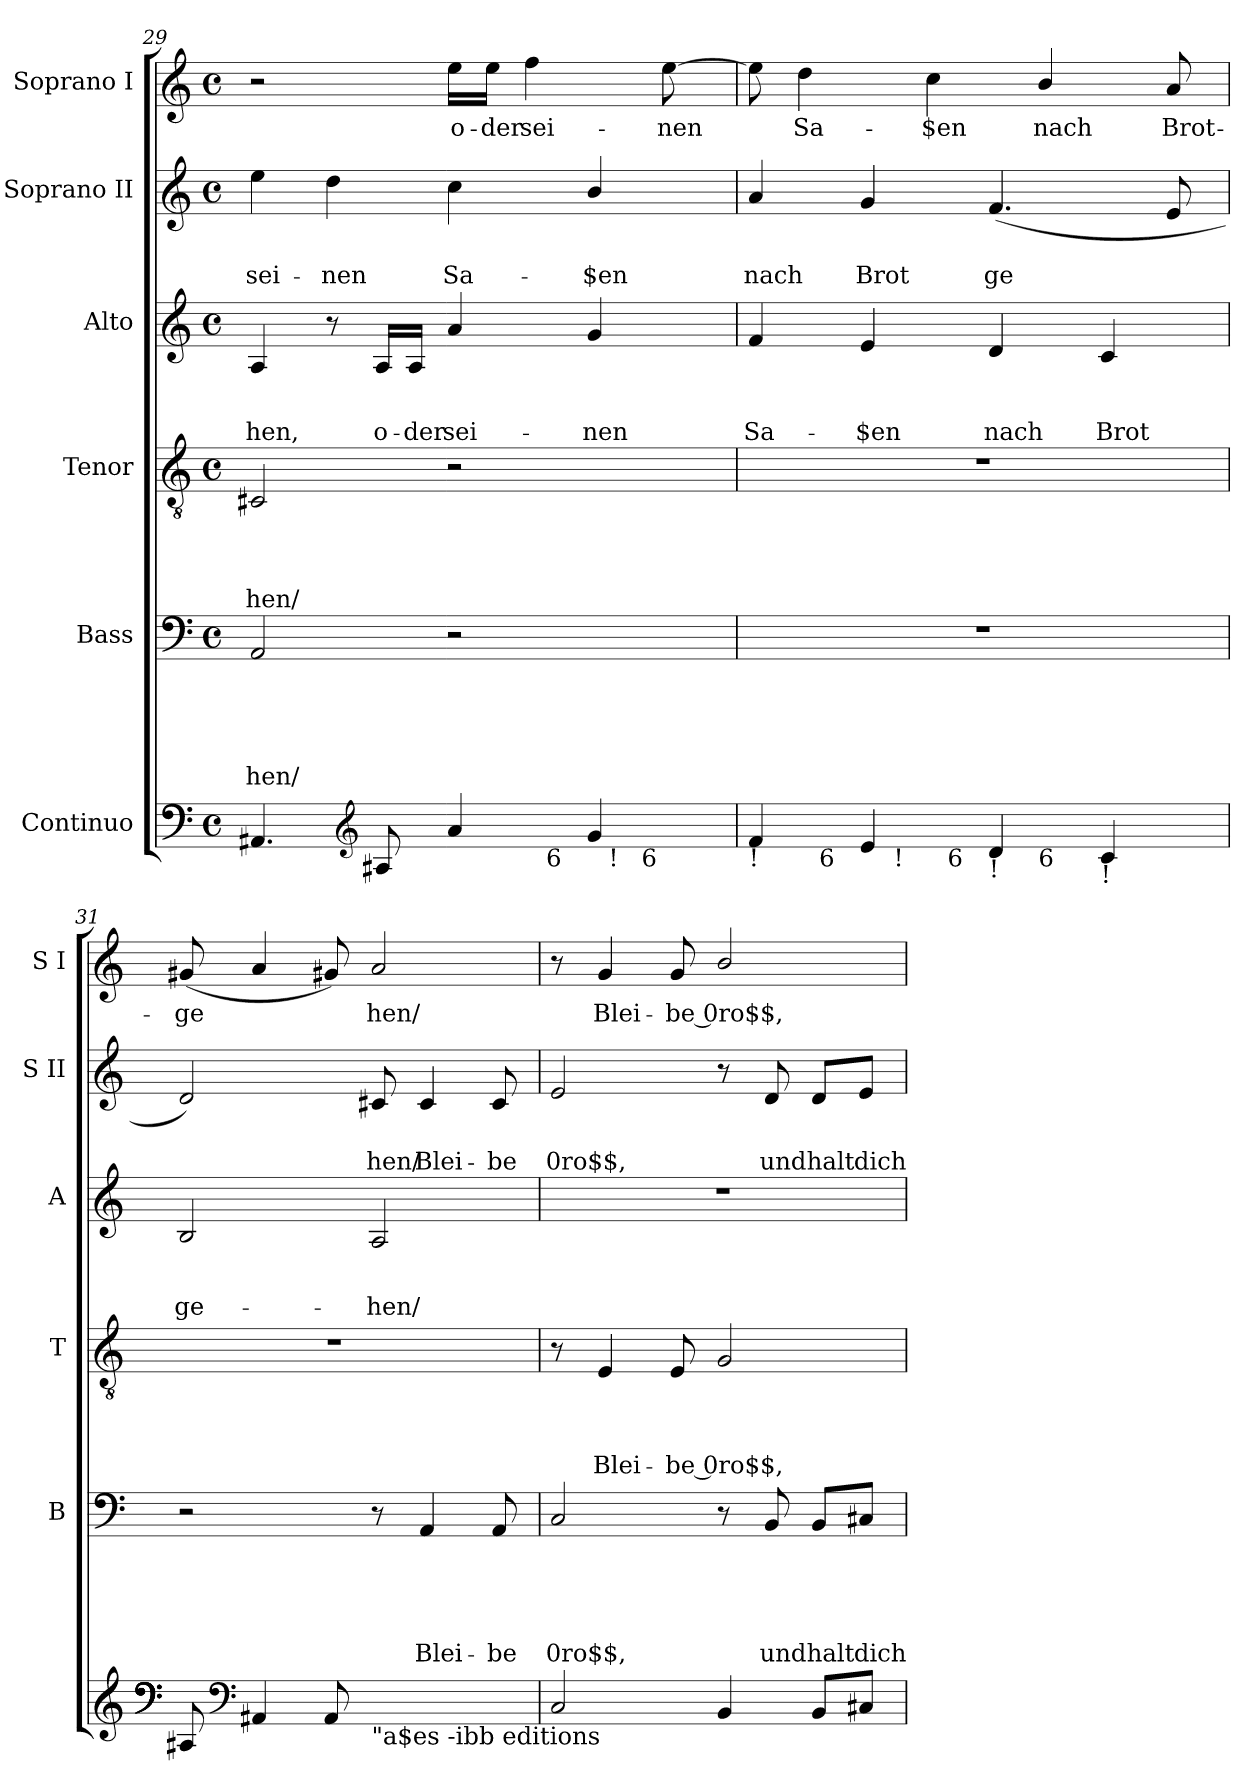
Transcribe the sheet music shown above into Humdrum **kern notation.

**kern	**kern	**text	**text	**text	**text	**text	**kern	**text	**text	**text	**text	**kern	**text	**text	**text	**kern	**text	**text	**kern	**text
*part6	*part5	*part5	*part5	*part5	*part5	*part5	*part4	*part4	*part4	*part4	*part4	*part3	*part3	*part3	*part3	*part2	*part2	*part2	*part1	*part1
*staff6	*staff5	*staff5	*staff5	*staff5	*staff5	*staff5	*staff4	*staff4	*staff4	*staff4	*staff4	*staff3	*staff3	*staff3	*staff3	*staff2	*staff2	*staff2	*staff1	*staff1
*I"Continuo	*I"Bass	*	*	*	*	*	*I"Tenor	*	*	*	*	*I"Alto	*	*	*	*I"Soprano II	*	*	*I"Soprano I	*
*	*I'B	*	*	*	*	*	*I'T	*	*	*	*	*I'A	*	*	*	*I'S II	*	*	*I'S I	*
*clefF4	*clefF4	*	*	*	*	*	*clefGv2	*	*	*	*	*clefG2	*	*	*	*clefG2	*	*	*clefG2	*
*k[]	*k[]	*	*	*	*	*	*k[]	*	*	*	*	*k[]	*	*	*	*k[]	*	*	*k[]	*
*C:	*C:	*	*	*	*	*	*C:	*	*	*	*	*C:	*	*	*	*C:	*	*	*C:	*
*M4/4	*M4/4	*	*	*	*	*	*M4/4	*	*	*	*	*M4/4	*	*	*	*M4/4	*	*	*M4/4	*
*met(c)	*met(c)	*	*	*	*	*	*met(c)	*	*	*	*	*met(c)	*	*	*	*met(c)	*	*	*met(c)	*
=29	=29	=29	=29	=29	=29	=29	=29	=29	=29	=29	=29	=29	=29	=29	=29	=29	=29	=29	=29	=29
!	!	!	!	!	!	!LO:LY:b	!	!	!	!	!LO:LY:b	!	!	!	!LO:LY:b	!	!	!LO:LY:b	!	!
*^	*	*	*	*	*	*	*	*	*	*	*	*	*	*	*	*	*	*	*	*
*	*^	*	*	*	*	*	*	*	*	*	*	*	*	*	*	*	*	*	*	*	*
*	*	*^	*	*	*	*	*	*	*	*	*	*	*	*	*	*	*	*	*	*	*	*
4.AA#/	2ryy	2ryy	2ryy	2AA/	.	.	.	.	-hen/	2C#X/	.	.	.	hen/	4A/	.	.	hen,	4ee\	.	sei-	2r	.
!	!	!	!	!	!	!	!	!	!	!	!	!	!	!	!	!	!	!	!	!	!LO:LY:b	!	!
.	.	.	.	.	.	.	.	.	.	.	.	.	.	.	8r	.	.	.	4dd\	.	-nen	.	.
*clefG2	*	*	*	*	*	*	*	*	*	*	*	*	*	*	*	*	*	*	*	*	*	*	*
!	!	!	!	!	!	!	!	!	!	!	!	!	!	!	!	!	!	!LO:LY:b	!	!	!	!	!
8A#/	.	.	.	.	.	.	.	.	.	.	.	.	.	.	16A/LL	.	.	o-	.	.	.	.	.
!	!	!	!	!	!	!	!	!	!	!	!	!	!	!	!	!	!	!LO:LY:b	!	!	!	!	!
.	.	.	.	.	.	.	.	.	.	.	.	.	.	.	16A/JJ	.	.	-der	.	.	.	.	.
!	!	!	!	!	!	!	!	!	!	!	!	!	!	!	!	!	!	!LO:LY:b	!	!	!LO:LY:b	!	!LO:LY:b
4a</	8ryy	4ryy	4ryy	2r	.	.	.	.	.	2r	.	.	.	.	4a/	.	.	sei-	4cc\	.	Sa-	16ee\LL	o-
!	!	!	!	!	!	!	!	!	!	!	!	!	!	!	!	!	!	!	!	!	!	!	!LO:LY:b
.	.	.	.	.	.	.	.	.	.	.	.	.	.	.	.	.	.	.	.	.	.	16ee\JJ	-der
!	!	!	!	!	!	!	!	!	!	!	!	!	!	!	!	!	!	!	!	!	!	!	!LO:LY:b
.	32ryy	.	.	.	.	.	.	.	.	.	.	.	.	.	.	.	.	.	.	.	.	4ff\	sei-
!	!LO:TX:b:t=6	!	!	!	!	!	!	!	!	!	!	!	!	!	!	!	!	!	!	!	!	!	!
.	4ryy	.	.	.	.	.	.	.	.	.	.	.	.	.	.	.	.	.	.	.	.	.	.
!	!	!	!	!	!	!	!	!	!	!	!	!	!	!	!	!	!	!LO:LY:b	!	!	!LO:LY:b	!	!
4g/	.	32ryy	16.ryy	.	.	.	.	.	.	.	.	.	.	.	4g/	.	.	-nen	4b/	.	-$en	.	.
!	!	!LO:TX:b:t=!	!	!	!	!	!	!	!	!	!	!	!	!	!	!	!	!	!	!	!	!	!
.	.	8..ryy	.	.	.	.	.	.	.	.	.	.	.	.	.	.	.	.	.	.	.	.	.
!	!	!	!LO:TX:b:t=6	!	!	!	!	!	!	!	!	!	!	!	!	!	!	!	!	!	!	!	!
.	.	.	8ryy	.	.	.	.	.	.	.	.	.	.	.	.	.	.	.	.	.	.	.	.
!	!	!	!	!	!	!	!	!	!	!	!	!	!	!	!	!	!	!	!	!	!	!	!LO:LY:b
.	.	.	.	.	.	.	.	.	.	.	.	.	.	.	.	.	.	.	.	.	.	[>8ee\	-nen
.	16.ryy	.	.	.	.	.	.	.	.	.	.	.	.	.	.	.	.	.	.	.	.	.	.
.	.	.	32ryy	.	.	.	.	.	.	.	.	.	.	.	.	.	.	.	.	.	.	.	.
=30	=30	=30	=30	=30	=30	=30	=30	=30	=30	=30	=30	=30	=30	=30	=30	=30	=30	=30	=30	=30	=30	=30	=30
!LO:TX:b:t=!	!	!	!	!	!	!	!	!	!	!	!	!	!	!	!	!	!	!	!	!	!	!	!
!	!	!	!	!	!	!	!	!	!	!	!	!	!	!	!	!	!	!LO:LY:b	!	!	!LO:LY:b	!	!
*	*	*	*^	*	*	*	*	*	*	*	*	*	*	*	*	*	*	*	*	*	*	*	*
4f/	8ryy	4ryy	4ryy	2ryy	1r	.	.	.	.	.	1r	.	.	.	.	4f/	.	.	Sa-	4a/	.	nach	8ee\]	.
!	!	!	!	!	!	!	!	!	!	!	!	!	!	!	!	!	!	!	!	!	!	!	!	!LO:LY:b
.	32ryy	.	.	.	.	.	.	.	.	.	.	.	.	.	.	.	.	.	.	.	.	.	4dd\	Sa-
!	!LO:TX:b:t=6	!	!	!	!	!	!	!	!	!	!	!	!	!	!	!	!	!	!	!	!	!	!	!
.	2ryy	.	.	.	.	.	.	.	.	.	.	.	.	.	.	.	.	.	.	.	.	.	.	.
!	!	!	!	!	!	!	!	!	!	!	!	!	!	!	!	!	!	!	!LO:LY:b	!	!	!LO:LY:b	!	!
4e/	.	16ryy	8ryy	.	.	.	.	.	.	.	.	.	.	.	.	4e/	.	.	-$en	4g/	.	Brot	.	.
!	!	!LO:TX:b:t=!	!	!	!	!	!	!	!	!	!	!	!	!	!	!	!	!	!	!	!	!	!	!
.	.	2ryy	.	.	.	.	.	.	.	.	.	.	.	.	.	.	.	.	.	.	.	.	.	.
!	!	!	!	!	!	!	!	!	!	!	!	!	!	!	!	!	!	!	!	!	!	!	!	!LO:LY:b
.	.	.	32ryy	.	.	.	.	.	.	.	.	.	.	.	.	.	.	.	.	.	.	.	4cc\	-$en
!	!	!	!LO:TX:b:t=6	!	!	!	!	!	!	!	!	!	!	!	!	!	!	!	!	!	!	!	!	!
.	.	.	2ryy	.	.	.	.	.	.	.	.	.	.	.	.	.	.	.	.	.	.	.	.	.
!LO:TX:b:t=!	!	!	!	!	!	!	!	!	!	!	!	!	!	!	!	!	!	!	!	!	!	!	!	!
!	!	!	!	!	!	!	!	!	!	!	!	!	!	!	!	!	!	!	!LO:LY:b	!	!	!LO:LY:b	!	!
4d/	.	.	.	8ryy	.	.	.	.	.	.	.	.	.	.	.	4d/	.	.	nach	(<4.f/	.	ge	.	.
!	!	!	!	!LO:TX:b:t=6	!	!	!	!	!	!	!	!	!	!	!	!	!	!	!	!	!	!	!	!
!	!	!	!	!	!	!	!	!	!	!	!	!	!	!	!	!	!	!	!	!	!	!	!	!LO:LY:b
.	.	.	.	4.ryy	.	.	.	.	.	.	.	.	.	.	.	.	.	.	.	.	.	.	4b/	nach
.	4ryy	.	.	.	.	.	.	.	.	.	.	.	.	.	.	.	.	.	.	.	.	.	.	.
!LO:TX:b:t=!	!	!	!	!	!	!	!	!	!	!	!	!	!	!	!	!	!	!	!	!	!	!	!	!
!	!	!	!	!	!	!	!	!	!	!	!	!	!	!	!	!	!	!	!LO:LY:b	!	!	!	!	!
4c</	.	.	.	.	.	.	.	.	.	.	.	.	.	.	.	4c/	.	.	Brot	.	.	.	.	.
.	.	8.ryy	.	.	.	.	.	.	.	.	.	.	.	.	.	.	.	.	.	.	.	.	.	.
!	!	!	!	!	!	!	!	!	!	!	!	!	!	!	!	!	!	!	!	!	!	!	!	!LO:LY:b
.	.	.	.	.	.	.	.	.	.	.	.	.	.	.	.	.	.	.	.	8e/	.	.	8a/	Brot-
.	16.ryy	.	16.ryy	.	.	.	.	.	.	.	.	.	.	.	.	.	.	.	.	.	.	.	.	.
!!LO:LB:g=z
=31	=31	=31	=31	=31	=31	=31	=31	=31	=31	=31	=31	=31	=31	=31	=31	=31	=31	=31	=31	=31	=31	=31	=31	=31
!	!	!	!	!	!	!	!	!	!	!	!	!	!	!	!	!	!	!	!LO:LY:b	!	!	!	!	!LO:LY:b
*v	*v	*v	*v	*v	*	*	*	*	*	*	*	*	*	*	*	*	*	*	*	*	*	*	*	*
8A#/	2r	.	.	.	.	.	1r	.	.	.	.	2B/	.	.	ge-	2d/)	.	.	(<8g#X/	-ge
*clefF4	*	*	*	*	*	*	*	*	*	*	*	*	*	*	*	*	*	*	*	*
4AA#/	.	.	.	.	.	.	.	.	.	.	.	.	.	.	.	.	.	.	4a/	.
8AA#/	.	.	.	.	.	.	.	.	.	.	.	.	.	.	.	.	.	.	8g#X/)	.
!LO:TX:b:t="a$es -ibb editions	!	!	!	!	!	!	!	!	!	!	!	!	!	!	!	!	!	!	!	!
!	!	!	!	!	!	!	!	!	!	!	!	!	!	!	!LO:LY:b	!	!	!LO:LY:b	!	!LO:LY:b
2ryy	8r	.	.	.	.	.	.	.	.	.	.	2A/	.	.	-hen/	8c#X/	.	hen/	2a/	hen/
!	!	!	!	!	!	!LO:LY:b	!	!	!	!	!	!	!	!	!	!	!	!LO:LY:b	!	!
.	4AA/	.	.	.	.	Blei-	.	.	.	.	.	.	.	.	.	4c#/	.	Blei-	.	.
!	!	!	!	!	!	!LO:LY:b	!	!	!	!	!	!	!	!	!	!	!	!LO:LY:b	!	!
.	8AA/	.	.	.	.	-be	.	.	.	.	.	.	.	.	.	8c#/	.	-be	.	.
=32	=32	=32	=32	=32	=32	=32	=32	=32	=32	=32	=32	=32	=32	=32	=32	=32	=32	=32	=32	=32
!	!	!	!	!	!	!LO:LY:b	!	!	!	!	!	!	!	!	!	!	!	!LO:LY:b	!	!
2C/	2C/	.	.	.	.	0ro$$,	8r	.	.	.	.	1r	.	.	.	2e/	.	0ro$$,	8r	.
!	!	!	!	!	!	!	!	!	!	!	!LO:LY:b	!	!	!	!	!	!	!	!	!LO:LY:b
.	.	.	.	.	.	.	4E/	.	.	.	Blei-	.	.	.	.	.	.	.	4g/	Blei-
!	!	!	!	!	!	!	!	!	!	!	!LO:LY:b	!	!	!	!	!	!	!	!	!LO:LY:b
.	.	.	.	.	.	.	8E/	.	.	.	-be 0ro$$,	.	.	.	.	.	.	.	8g/	-be 0ro$$,
4BB/	8r	.	.	.	.	.	2G/	.	.	.	.	.	.	.	.	8r	.	.	2b/	.
!	!	!	!	!	!	!LO:LY:b	!	!	!	!	!	!	!	!	!	!	!	!LO:LY:b	!	!
.	8BB/	.	.	.	.	und	.	.	.	.	.	.	.	.	.	8d/	.	und	.	.
!	!	!	!	!	!	!LO:LY:b	!	!	!	!	!	!	!	!	!	!	!	!LO:LY:b	!	!
8BB/L	8BB/L	.	.	.	.	halt	.	.	.	.	.	.	.	.	.	8d/L	.	halt	.	.
!	!	!	!	!	!	!LO:LY:b	!	!	!	!	!	!	!	!	!	!	!	!LO:LY:b	!	!
8C#X/J	8C#X/J	.	.	.	.	dich	.	.	.	.	.	.	.	.	.	8e/J	.	dich	.	.
=	=	=	=	=	=	=	=	=	=	=	=	=	=	=	=	=	=	=	=	=
*-	*-	*-	*-	*-	*-	*-	*-	*-	*-	*-	*-	*-	*-	*-	*-	*-	*-	*-	*-	*-
